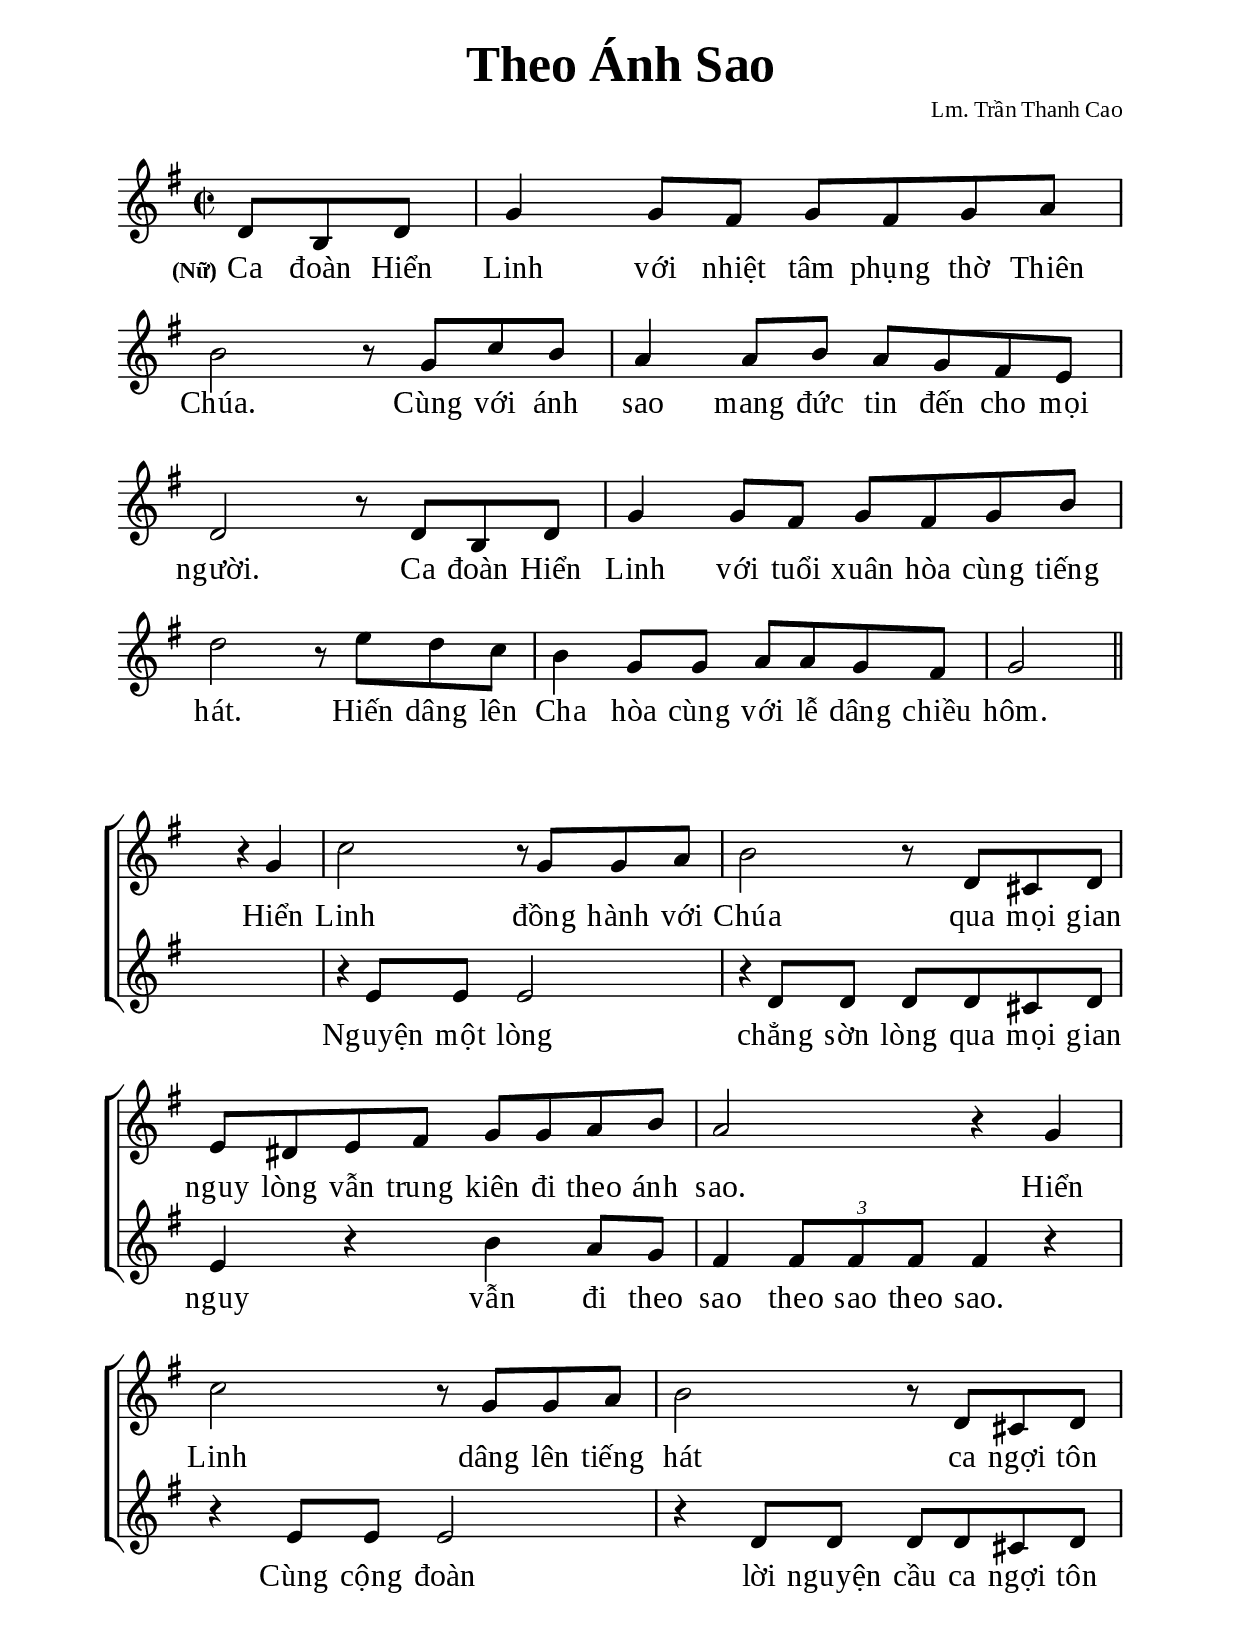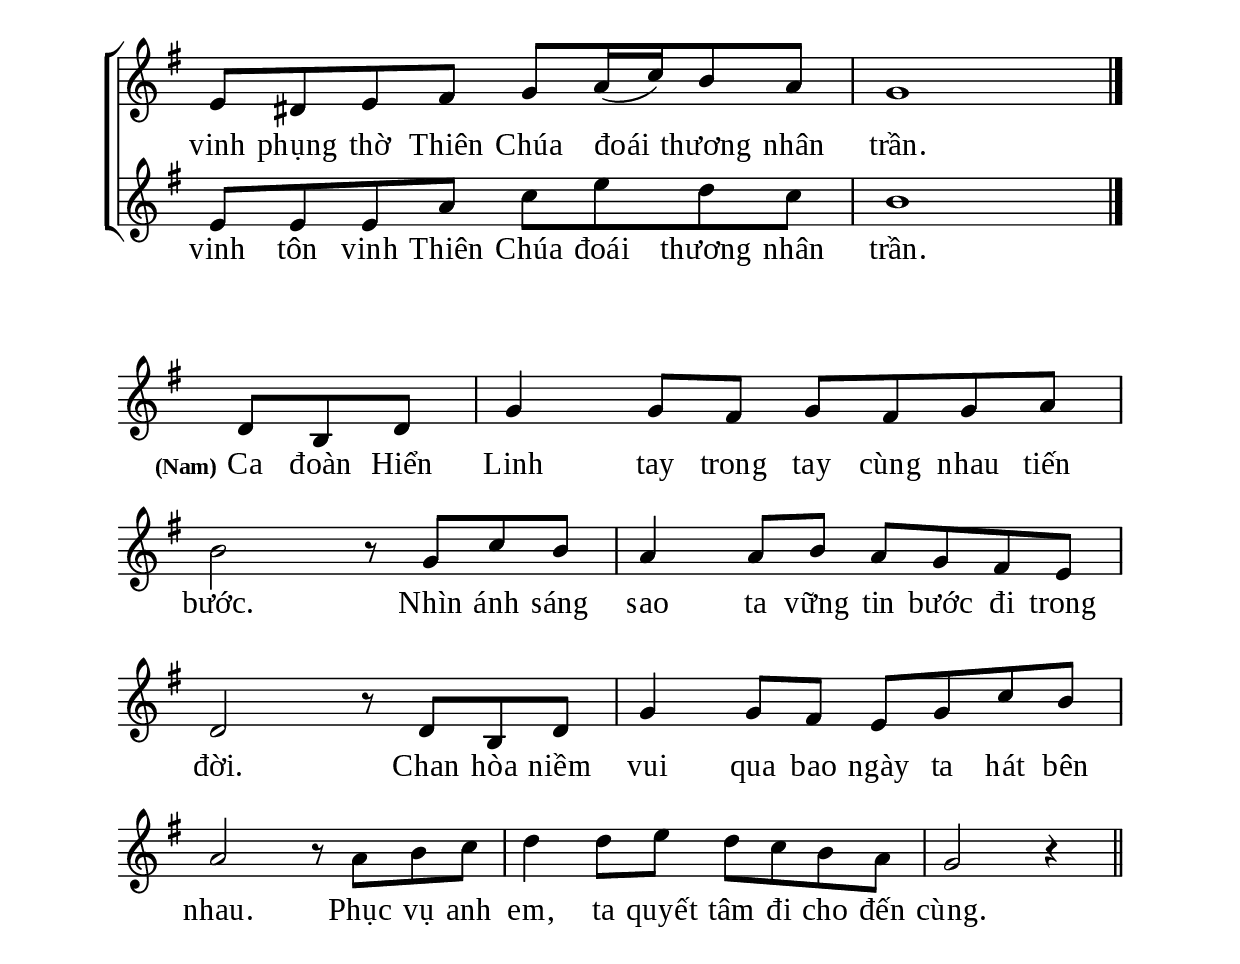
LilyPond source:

% Cài đặt chung
\version "2.20.0"
\include "english.ly"

\header {
  title = \markup { \fontsize #3 "Theo Ánh Sao" }
  poet = " "
  composer = "Lm. Trần Thanh Cao"
  arranger = " "
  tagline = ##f
}

\paper {
  #(set-paper-size "a4")
  top-margin = 15\mm
  bottom-margin = 15\mm
  left-margin = 20\mm
  right-margin = 20\mm
  indent = #0
  #(define fonts
    (make-pango-font-tree
      "Liberation Serif"
      "Liberation Serif"
      "Liberation Serif"
      (/ 20 20)))
  page-count = #2
  print-page-number = #f
}

% Nhạc phiên khúc
nhacPhienKhucMot = \relative c' {
  \partial 4. d8 b d |
  g4 g8 fs g fs g a |
  b2 r8 g c b |
  a4 a8 b a g fs e |
  d2 r8 d b d |
  g4 g8 fs g fs g b |
  d2 r8 e d c |
  b4 g8 g a a g fs |
  g2 \bar "||"
}

nhacPhienKhucHai = \relative c' {
  \partial 4. d8 b d |
  g4 g8 fs g fs g a |
  b2 r8 g c b |
  a4 a8 b a g fs e |
  d2 r8 d b d |
  g4 g8 fs e g c b |
  a2 r8 a b c |
  d4 d8 e d c b a |
  g2 r4 \bar "||"
}

% Nhạc điệp khúc
nhacDiepKhucSop = \relative c'' {
  \partial 2 r4 g |
  c2 r8 g g a |
  b2 r8 d, cs d |
  e ds e fs g g a b |
  a2 r4 g |
  c2 r8 g g a |
  b2 r8 d, cs d |
  e ds e fs g a16 (c) b8 a |
  g1 \bar "|."
}

nhacDiepKhucBas = \relative c' {
  \skip 2
  r4 e8 e e2 |
  r4 d8 d d d cs d |
  e4 r b' a8 g |
  fs4 \tuplet 3/2 { fs8 fs fs } fs4 r |
  r e8 e e2 |
  r4 d8 d d d cs d |
  e e e a c e d c |
  b1
}

% Lời phiên khúc
loiPhienKhucMot = \lyricmode {
  \set stanza = #"(Nữ)"
  Ca đoàn Hiển Linh với nhiệt tâm phụng thờ Thiên Chúa.
  Cùng với ánh sao mang đức tin đến cho mọi người.
  Ca đoàn Hiển Linh với tuổi xuân hòa cùng tiếng hát.
  Hiến dâng lên Cha hòa cùng với lễ dâng chiều hôm.
}

loiPhienKhucHai = \lyricmode {
  \set stanza = #"(Nam)"
  Ca đoàn Hiển Linh tay trong tay cùng nhau tiến bước.
  Nhìn ánh sáng sao ta vững tin bước đi trong đời.
  Chan hòa niềm vui qua bao ngày ta hát bên nhau.
  Phục vụ anh em, ta quyết tâm đi cho đến cùng.
}

% Lời điệp khúc
loiDiepKhucSop = \lyricmode {
  Hiển Linh đồng hành với Chúa
  qua mọi gian nguy lòng vẫn trung kiên đi theo ánh sao.
  Hiển Linh dâng lên tiếng hát
  ca ngợi tôn vinh phụng thờ Thiên Chúa đoái thương nhân trần.
}

loiDiepKhucBas = \lyricmode {
  Nguyện một lòng
  chẳng sờn lòng qua mọi gian nguy vẫn đi theo sao
  theo sao theo sao.
  Cùng cộng đoàn
  lời nguyện cầu ca ngợi tôn vinh
  tôn vinh Thiên Chúa đoái thương nhân trần.
}

% Dàn trang
\score {
  \new ChoirStaff <<
    \new Staff = phienKhuc \with {
        \magnifyStaff #(magstep +1)
      }
      <<
      \new Voice = beSop {
        \key g \major \time 2/2 \nhacPhienKhucMot
      }
    >>
    \new Lyrics \lyricsto beSop \loiPhienKhucMot
  >>
  \layout {
    \override Lyrics.LyricText.font-size = #+3
    \override Lyrics.LyricSpace.minimum-distance = #1.0
    \override Score.BarNumber.break-visibility = ##(#f #f #f)
    %\override Score.NonMusicalPaperColumn.page-break-permission = ##f
  }
}

\score {
  \new ChoirStaff <<
    \new Staff = diepKhucSop \with {
        \magnifyStaff #(magstep +1)
      }
      <<
      \new Voice = beSop {
        \key g \major \time 2/2 \stemNeutral \nhacDiepKhucSop
      }
      \new Lyrics \lyricsto beSop \loiDiepKhucSop
    >>
     \new Staff = diepKhucBas \with {
        \magnifyStaff #(magstep +1)
      }
      <<
      \new Voice = beBas {
        \key g \major \time 2/2 \stemNeutral \nhacDiepKhucBas
      }
      \new Lyrics \lyricsto beBas \loiDiepKhucBas
    >>
  >>
  \layout {
    \override Staff.TimeSignature.transparent = ##t
    \override Lyrics.LyricText.font-size = #+3
    \override Lyrics.LyricSpace.minimum-distance = #1.0
    \override Score.BarNumber.break-visibility = ##(#f #f #f)
    %\override Score.NonMusicalPaperColumn.page-break-permission = ##f
  }
}

\score {
  \new ChoirStaff <<
    \new Staff = phienKhuc \with {
        \magnifyStaff #(magstep +1)
      }
      <<
      \new Voice = beSop {
        \key g \major \time 2/2 \nhacPhienKhucHai
      }
    >>
    \new Lyrics \lyricsto beSop \loiPhienKhucHai
  >>
  \layout {
    \override Staff.TimeSignature.transparent = ##t
    \override Lyrics.LyricText.font-size = #+3
    \override Lyrics.LyricSpace.minimum-distance = #1.0
    \override Score.BarNumber.break-visibility = ##(#f #f #f)
    %\override Score.NonMusicalPaperColumn.page-break-permission = ##f
  } 
}
